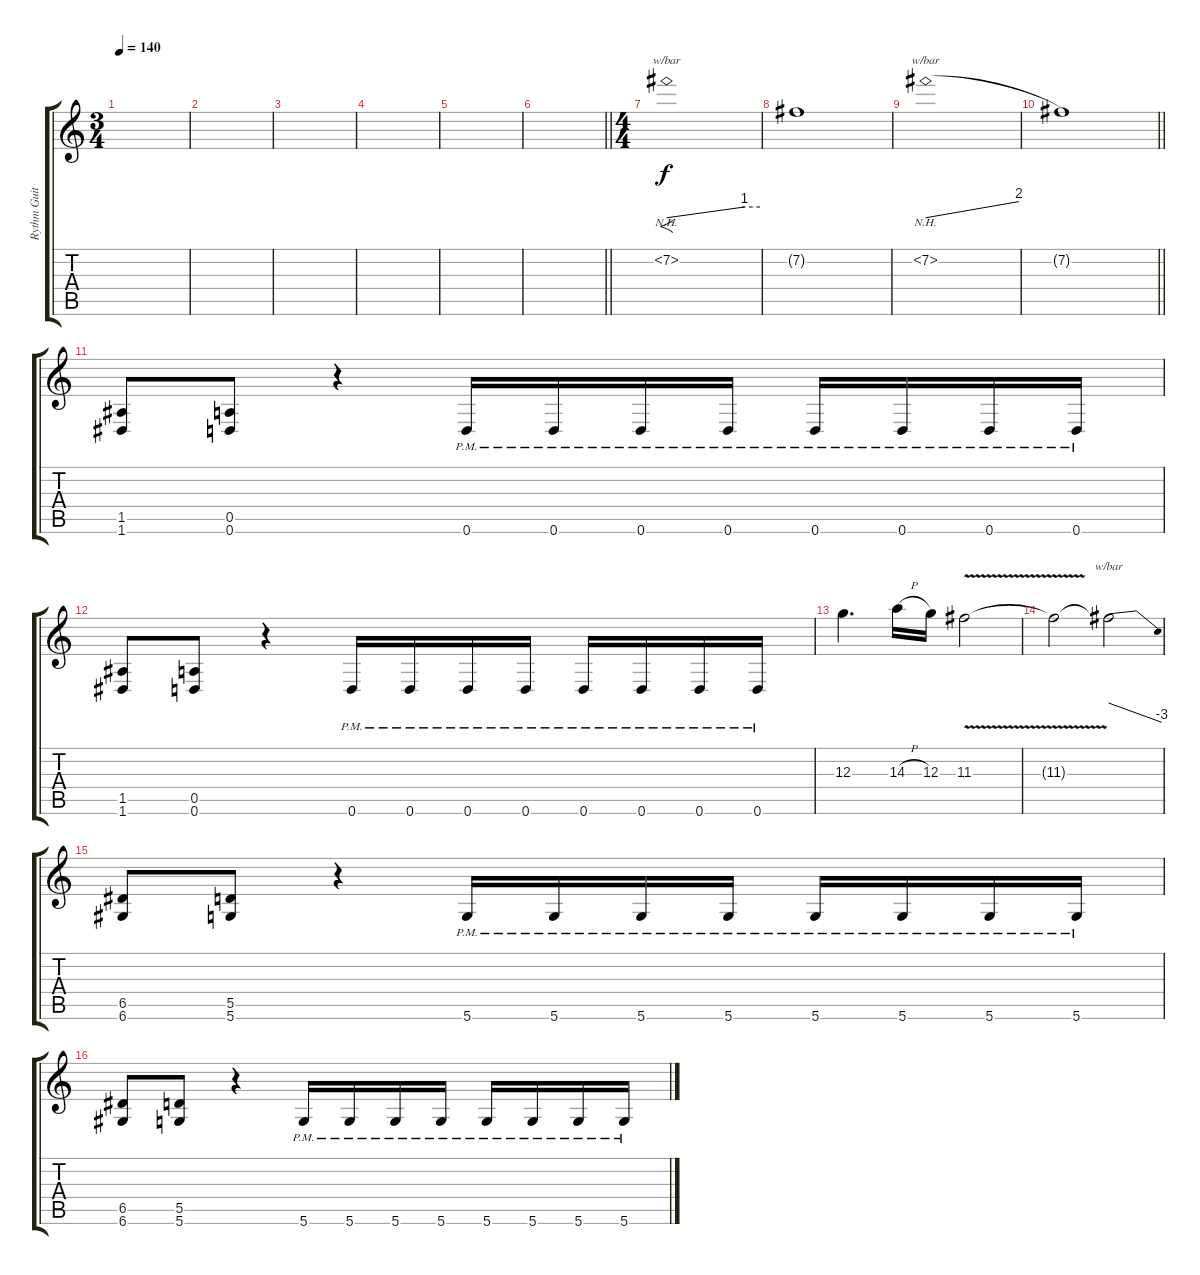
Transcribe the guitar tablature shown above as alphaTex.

\track ("Rythm Guitar" "Rythm Guit") {instrument distortionguitar}
\staff {score tabs}
\tuning (E4 B3 G3 D3 A2 D2) {hide}
\ts (3 4)
\tempo 140
\clef g2
\ks c
|
|
|
|
|
\barLineRight lightlight
|
\ts (4 4)
7.2{nh}.1{f tbe (custom default 0 0 50 4 60 4)} |
7.2{t}.1 |
7.2{nh}.1{tbe (dive default 0 0 60 8)} |
\barLineRight lightlight
7.2{t}.1 |
(1.5 1.6).8{volume 14} (0.5 0.6).8 r.4 0.6{pm}.16 0.6{pm}.16 0.6{pm}.16 0.6{pm}.16 0.6{pm}.16 0.6{pm}.16 0.6{pm}.16 0.6{pm}.16 |
(1.5 1.6).8 (0.5 0.6).8 r.4 0.6{pm}.16 0.6{pm}.16 0.6{pm}.16 0.6{pm}.16 0.6{pm}.16 0.6{pm}.16 0.6{pm}.16 0.6{pm}.16 |
12.3.4{d} 14.3{h}.16 12.3.16 11.3{v}.2 |
11.3{t}.2 11.3{t}.2{tbe (dive default 0 0 60 -12)} |
(6.5 6.6).8 (5.5 5.6).8 r.4 5.6{pm}.16 5.6{pm}.16 5.6{pm}.16 5.6{pm}.16 5.6{pm}.16 5.6{pm}.16 5.6{pm}.16 5.6{pm}.16 |
(6.5 6.6).8 (5.5 5.6).8 r.4 5.6{pm}.16 5.6{pm}.16 5.6{pm}.16 5.6{pm}.16 5.6{pm}.16 5.6{pm}.16 5.6{pm}.16 5.6{pm}.16
